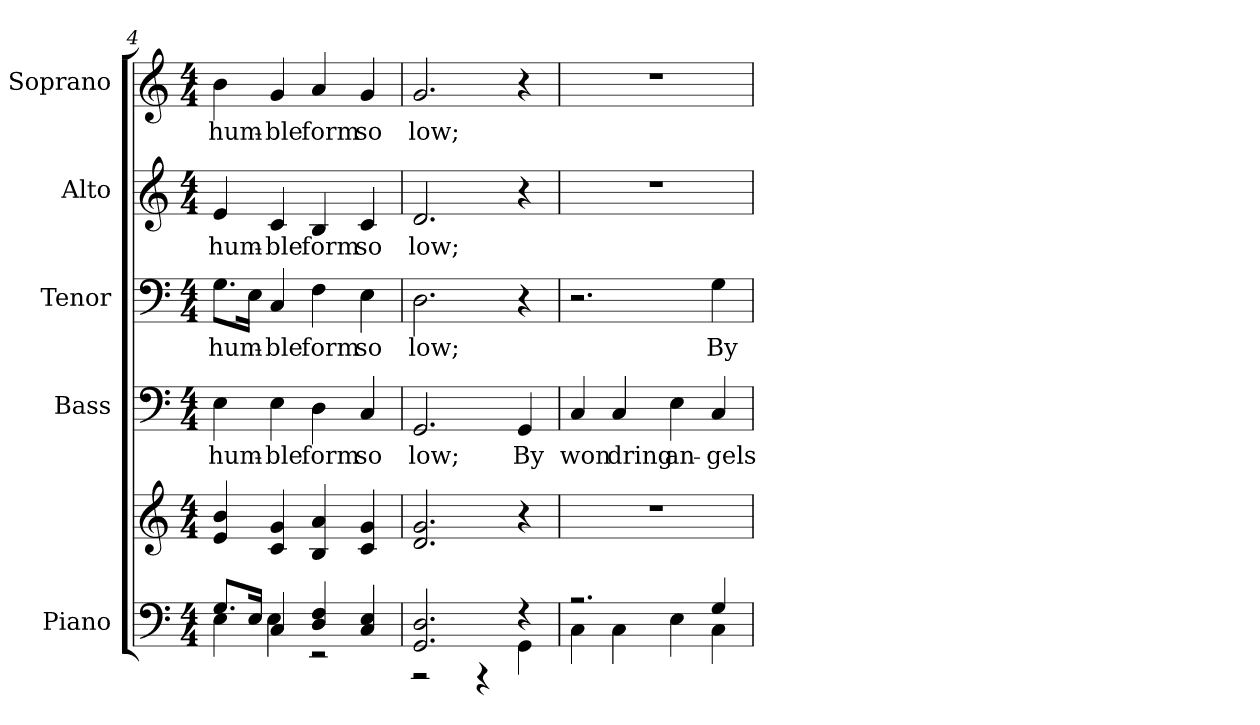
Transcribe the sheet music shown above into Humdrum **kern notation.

**kern	**kern	**kern	**text	**kern	**text	**kern	**text	**kern	**text
*part5	*part5	*part4	*part4	*part3	*part3	*part2	*part2	*part1	*part1
*staff6	*staff5	*staff4	*staff4	*staff3	*staff3	*staff2	*staff2	*staff1	*staff1
*I"Piano	*	*I"Bass	*	*I"Tenor	*	*I"Alto	*	*I"Soprano	*
*I'Pno.	*	*I'B.	*	*I'T.	*	*I'A.	*	*I'S.	*
*clefF4	*clefG2	*clefF4	*	*clefF4	*	*clefG2	*	*clefG2	*
*k[]	*k[]	*k[]	*	*k[]	*	*k[]	*	*k[]	*
*C:	*C:	*C:	*	*C:	*	*C:	*	*C:	*
*M4/4	*M4/4	*M4/4	*	*M4/4	*	*M4/4	*	*M4/4	*
=4	=4	=4	=4	=4	=4	=4	=4	=4	=4
*^	*	*	*	*	*	*	*	*	*
!	!	!	!	!LO:LY:b:color=#000000	!	!	!	!	!	!
!	!	!	!	!	!	!LO:LY:b:color=#000000	!	!	!	!
!	!	!	!	!	!	!	!	!LO:LY:b:color=#000000	!	!
!	!	!	!	!	!	!	!	!	!	!LO:LY:b:color=#000000
8.Gi/L	4Ei\	4ei/ 4bi	4Ei\	hum-	8.Gi\L	hum-	4ei/	hum-	4bi\	hum-
16Ei/Jk	.	.	.	.	16Ei\Jk	.	.	.	.	.
!	!	!	!	!LO:LY:b:color=#000000	!	!	!	!	!	!
!	!	!	!	!	!	!LO:LY:b:color=#000000	!	!	!	!
!	!	!	!	!	!	!	!	!LO:LY:b:color=#000000	!	!
!	!	!	!	!	!	!	!	!	!	!LO:LY:b:color=#000000
4Ci/	4Ei\	4ci/ 4gi	4Ei\	-ble	4Ci/	-ble	4ci/	-ble	4gi/	-ble
!	!	!	!	!LO:LY:b:color=#000000	!	!	!	!	!	!
!	!	!	!	!	!	!LO:LY:b:color=#000000	!	!	!	!
!	!	!	!	!	!	!	!	!LO:LY:b:color=#000000	!	!
!	!	!	!	!	!	!	!	!	!	!LO:LY:b:color=#000000
4Di/ 4Fi	2r	4Bi/ 4ai	4Di\	form	4Fi\	form	4Bi/	form	4ai/	form
!	!	!	!	!LO:LY:b:color=#000000	!	!	!	!	!	!
!	!	!	!	!	!	!LO:LY:b:color=#000000	!	!	!	!
!	!	!	!	!	!	!	!	!LO:LY:b:color=#000000	!	!
!	!	!	!	!	!	!	!	!	!	!LO:LY:b:color=#000000
4Ci/ 4Ei	.	4ci/ 4gi	4Ci/	so	4Ei\	so	4ci/	so	4gi/	so
!!LO:PB:g=z
=5	=5	=5	=5	=5	=5	=5	=5	=5	=5	=5
!	!	!	!	!LO:LY:b:color=#000000	!	!	!	!	!	!
!	!	!	!	!	!	!LO:LY:b:color=#000000	!	!	!	!
!	!	!	!	!	!	!	!	!LO:LY:b:color=#000000	!	!
!	!	!	!	!	!	!	!	!	!	!LO:LY:b:color=#000000
2.GGi/ 2.Di	2r	2.di/ 2.gi	2.GGi/	low;	2.Di\	low;	2.di/	low;	2.gi/	low;
.	4r	.	.	.	.	.	.	.	.	.
!	!	!	!	!LO:LY:b:color=#000000	!	!	!	!	!	!
4r	4GGi\	4r	4GGi/	By	4r	.	4r	.	4r	.
=6	=6	=6	=6	=6	=6	=6	=6	=6	=6	=6
!	!	!	!	!LO:LY:b:color=#000000	!	!	!	!	!	!
2.r	4Ci\	1r	4Ci/	won	2.r	.	1r	.	1r	.
!	!	!	!	!LO:LY:b:color=#000000	!	!	!	!	!	!
.	4Ci\	.	4Ci/	dring	.	.	.	.	.	.
!	!	!	!	!LO:LY:b:color=#000000	!	!	!	!	!	!
.	4Ei\	.	4Ei\	an-	.	.	.	.	.	.
!	!	!	!	!LO:LY:b:color=#000000	!	!	!	!	!	!
!	!	!	!	!	!	!LO:LY:b:color=#000000	!	!	!	!
4Gi/	4Ci\	.	4Ci/	-gels	4Gi\	By	.	.	.	.
*v	*v	*	*	*	*	*	*	*	*	*
=	=	=	=	=	=	=	=	=	=
*-	*-	*-	*-	*-	*-	*-	*-	*-	*-
